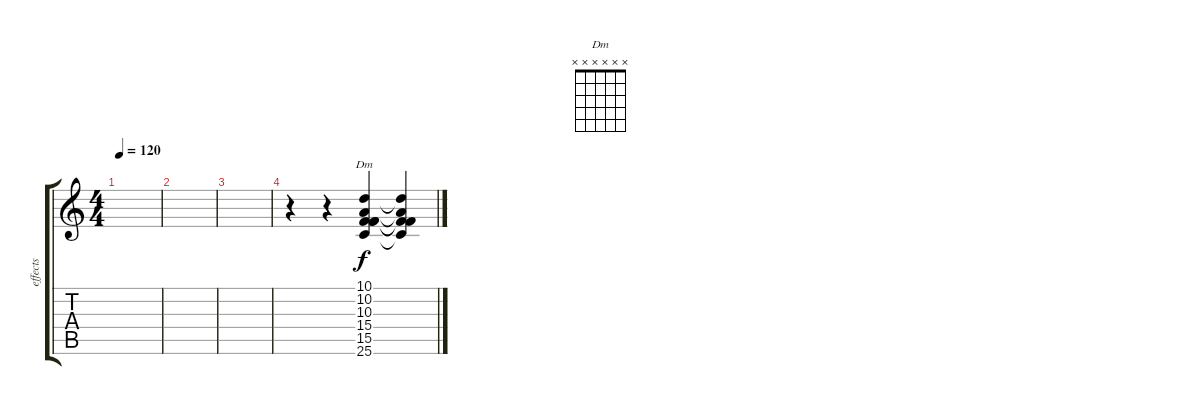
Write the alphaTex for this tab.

\track ("effects" "effects") {instrument reversecymbal}
\staff {score tabs}
\tuning (E4 B3 G3 D3 A2 E2) {hide}
\chord ("Dm" x x x x x x)
\ts (4 4)
\tempo 120
\clef g2
\ks c
|
|
|
r.4 r.4 (10.1 10.2 10.3 15.4 15.5 25.6).4{ch "Dm"} (10.1{t} 10.2{t} 10.3{t} 15.4{t} 15.5{t}).4
